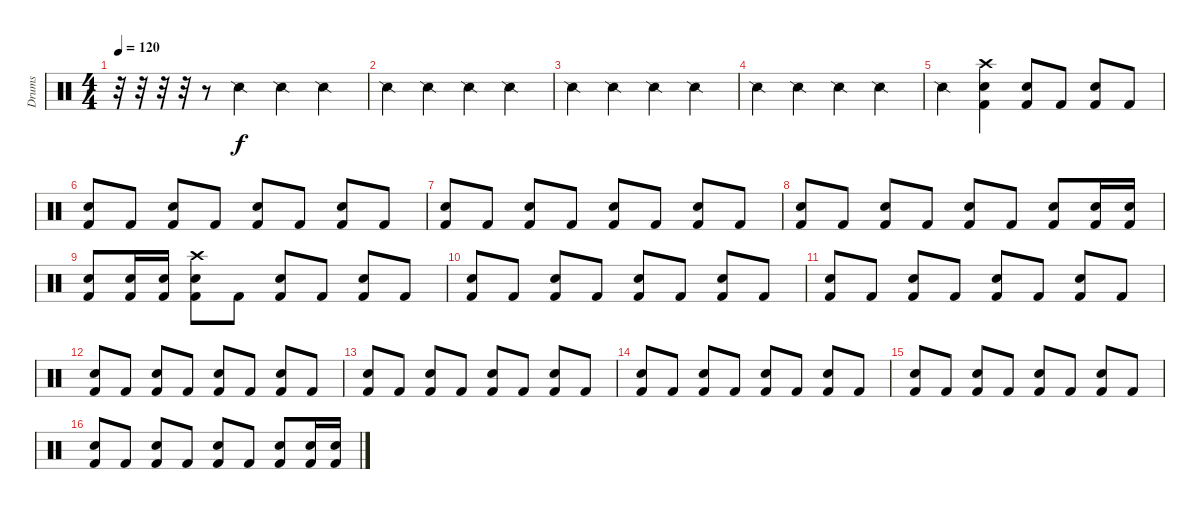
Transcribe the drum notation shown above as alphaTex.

\track ("Drums" "Drums") {instrument percussion}
\staff {score}
\articulation defaults
\ts (4 4)
\tempo 120
\clef neutral
\ks c
r.32{dy f} r.32 r.32 r.32 r.8 "Snare (side stick) 2".4 "Snare (side stick) 2".4 "Snare (side stick) 2".4 |
"Snare (side stick) 2".4 "Snare (side stick) 2".4 "Snare (side stick) 2".4 "Snare (side stick) 2".4 |
"Snare (side stick) 2".4 "Snare (side stick) 2".4 "Snare (side stick) 2".4 "Snare (side stick) 2".4 |
"Snare (side stick) 2".4 "Snare (side stick) 2".4 "Snare (side stick) 2".4 "Snare (side stick) 2".4 |
"Snare (side stick) 2".4 ("Crash high (hit)" "Electric Snare (hit)" "Kick (hit) 2").4 ("Electric Snare (hit)" "Kick (hit) 2").8 "Kick (hit) 2".8 ("Electric Snare (hit)" "Kick (hit) 2").8 "Kick (hit) 2".8 |
("Electric Snare (hit)" "Kick (hit) 2").8 "Kick (hit) 2".8 ("Electric Snare (hit)" "Kick (hit) 2").8 "Kick (hit) 2".8 ("Electric Snare (hit)" "Kick (hit) 2").8 "Kick (hit) 2".8 ("Electric Snare (hit)" "Kick (hit) 2").8 "Kick (hit) 2".8 |
("Electric Snare (hit)" "Kick (hit) 2").8 "Kick (hit) 2".8 ("Electric Snare (hit)" "Kick (hit) 2").8 "Kick (hit) 2".8 ("Electric Snare (hit)" "Kick (hit) 2").8 "Kick (hit) 2".8 ("Electric Snare (hit)" "Kick (hit) 2").8 "Kick (hit) 2".8 |
("Electric Snare (hit)" "Kick (hit) 2").8 "Kick (hit) 2".8 ("Electric Snare (hit)" "Kick (hit) 2").8 "Kick (hit) 2".8 ("Electric Snare (hit)" "Kick (hit) 2").8 "Kick (hit) 2".8 ("Electric Snare (hit)" "Kick (hit) 2").8 ("Electric Snare (hit)" "Kick (hit) 2").16 ("Electric Snare (hit)" "Kick (hit) 2").16 |
("Electric Snare (hit)" "Kick (hit) 2").8 ("Electric Snare (hit)" "Kick (hit) 2").16 ("Electric Snare (hit)" "Kick (hit) 2").16 ("Crash high (hit)" "Electric Snare (hit)" "Kick (hit) 2").8 "Kick (hit) 2".8 ("Electric Snare (hit)" "Kick (hit) 2").8 "Kick (hit) 2".8 ("Electric Snare (hit)" "Kick (hit) 2").8 "Kick (hit) 2".8 |
("Electric Snare (hit)" "Kick (hit) 2").8 "Kick (hit) 2".8 ("Electric Snare (hit)" "Kick (hit) 2").8 "Kick (hit) 2".8 ("Electric Snare (hit)" "Kick (hit) 2").8 "Kick (hit) 2".8 ("Electric Snare (hit)" "Kick (hit) 2").8 "Kick (hit) 2".8 |
("Electric Snare (hit)" "Kick (hit) 2").8 "Kick (hit) 2".8 ("Electric Snare (hit)" "Kick (hit) 2").8 "Kick (hit) 2".8 ("Electric Snare (hit)" "Kick (hit) 2").8 "Kick (hit) 2".8 ("Electric Snare (hit)" "Kick (hit) 2").8 "Kick (hit) 2".8 |
("Electric Snare (hit)" "Kick (hit) 2").8 "Kick (hit) 2".8 ("Electric Snare (hit)" "Kick (hit) 2").8 "Kick (hit) 2".8 ("Electric Snare (hit)" "Kick (hit) 2").8 "Kick (hit) 2".8 ("Electric Snare (hit)" "Kick (hit) 2").8 "Kick (hit) 2".8 |
("Electric Snare (hit)" "Kick (hit) 2").8 "Kick (hit) 2".8 ("Electric Snare (hit)" "Kick (hit) 2").8 "Kick (hit) 2".8 ("Electric Snare (hit)" "Kick (hit) 2").8 "Kick (hit) 2".8 ("Electric Snare (hit)" "Kick (hit) 2").8 "Kick (hit) 2".8 |
("Electric Snare (hit)" "Kick (hit) 2").8 "Kick (hit) 2".8 ("Electric Snare (hit)" "Kick (hit) 2").8 "Kick (hit) 2".8 ("Electric Snare (hit)" "Kick (hit) 2").8 "Kick (hit) 2".8 ("Electric Snare (hit)" "Kick (hit) 2").8 "Kick (hit) 2".8 |
("Electric Snare (hit)" "Kick (hit) 2").8 "Kick (hit) 2".8 ("Electric Snare (hit)" "Kick (hit) 2").8 "Kick (hit) 2".8 ("Electric Snare (hit)" "Kick (hit) 2").8 "Kick (hit) 2".8 ("Electric Snare (hit)" "Kick (hit) 2").8 "Kick (hit) 2".8 |
("Electric Snare (hit)" "Kick (hit) 2").8 "Kick (hit) 2".8 ("Electric Snare (hit)" "Kick (hit) 2").8 "Kick (hit) 2".8 ("Electric Snare (hit)" "Kick (hit) 2").8 "Kick (hit) 2".8 ("Electric Snare (hit)" "Kick (hit) 2").8 ("Electric Snare (hit)" "Kick (hit) 2").16 ("Electric Snare (hit)" "Kick (hit) 2").16
